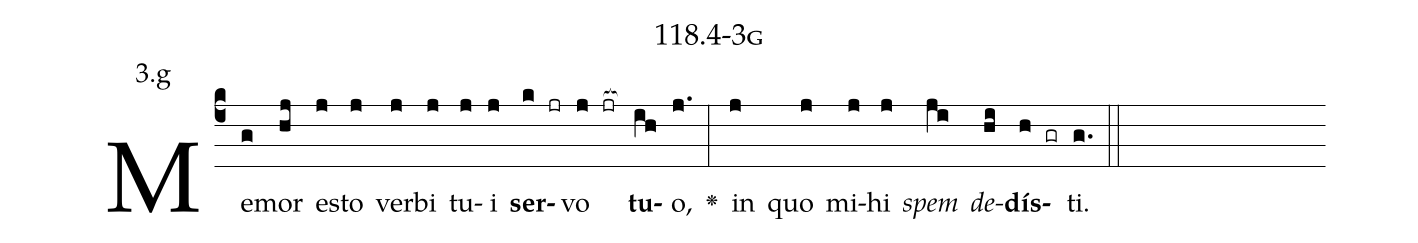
name: 118.4-3g;
annotation: 3.g;
%%
(c4)Me(g)mor(hj) es(j)to(j) ver(j)bi(j) tu(j)i(j) <b>ser</b>(k jr)vo(j jr[ocb:1{]) <b>tu</b>(ih[ocb:0}])o,(j.) <v>\greheightstar</v>(:) in(j) quo(j) mi(j)hi(j) <i>spem</i>(ji) <i>de</i>(hi)<b>dís</b>(h gr)ti.(g.) (::)


%E(j) u(j) o(ji) u(hi) a(h) e.(g.) (::)
